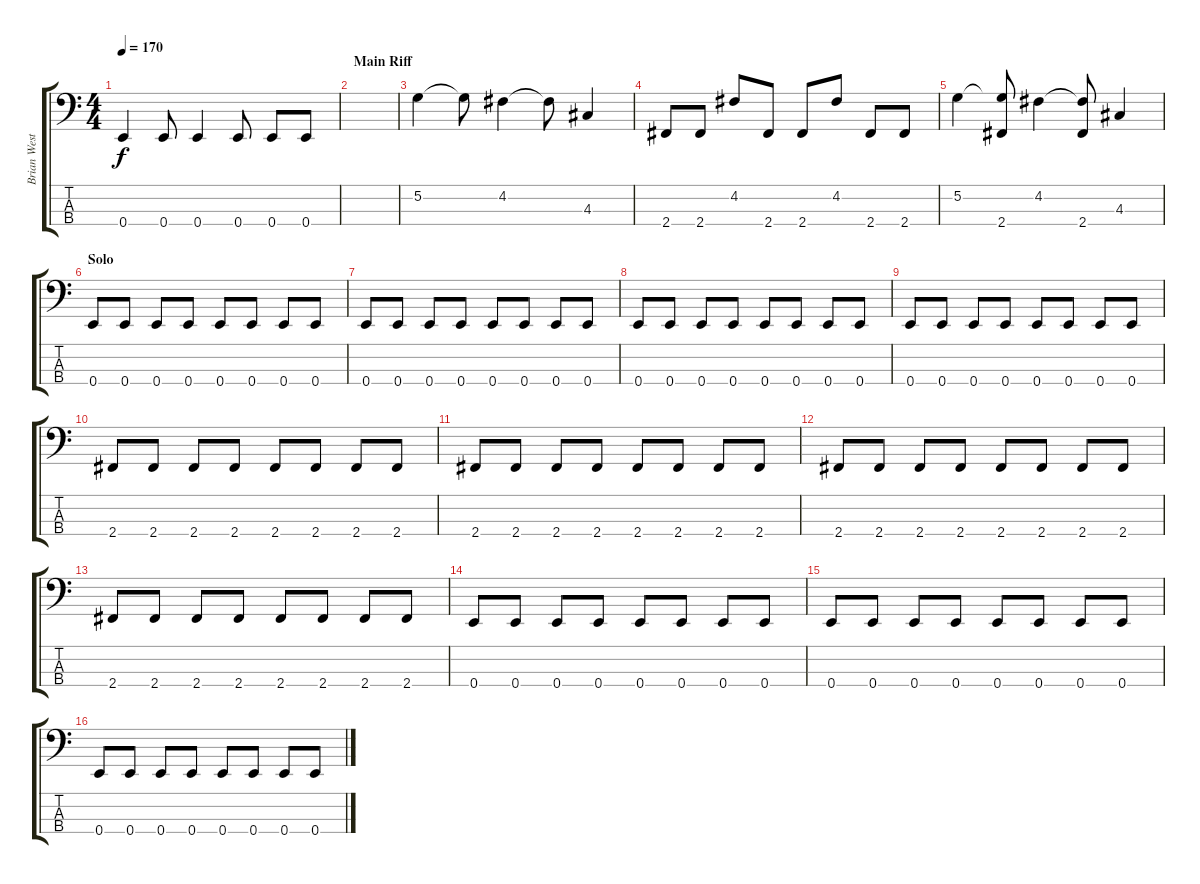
\track ("Brian West - Bass" "Brian West") {instrument electricbasspick}
\staff {score tabs}
\tuning (G2 D2 A1 E1) {hide}
\ts (4 4)
\tempo 170
\clef f4
\ks c
0.4.4{dy f} 0.4.8 0.4.4 0.4.8 0.4.8 0.4.8 |
\section ("" "Main Riff")
|
5.2.4 5.2{t}.8 4.2.4 4.2{t}.8 4.3.4 |
2.4.8 2.4.8 4.2.8 2.4.8 2.4.8 4.2.8 2.4.8 2.4.8 |
5.2.4 (5.2{t} 2.4).8 4.2.4 (4.2{t} 2.4).8 4.3.4 |
\section ("" "Solo")
0.4.8 0.4.8 0.4.8 0.4.8 0.4.8 0.4.8 0.4.8 0.4.8 |
0.4.8 0.4.8 0.4.8 0.4.8 0.4.8 0.4.8 0.4.8 0.4.8 |
0.4.8 0.4.8 0.4.8 0.4.8 0.4.8 0.4.8 0.4.8 0.4.8 |
0.4.8 0.4.8 0.4.8 0.4.8 0.4.8 0.4.8 0.4.8 0.4.8 |
2.4.8 2.4.8 2.4.8 2.4.8 2.4.8 2.4.8 2.4.8 2.4.8 |
2.4.8 2.4.8 2.4.8 2.4.8 2.4.8 2.4.8 2.4.8 2.4.8 |
2.4.8 2.4.8 2.4.8 2.4.8 2.4.8 2.4.8 2.4.8 2.4.8 |
2.4.8 2.4.8 2.4.8 2.4.8 2.4.8 2.4.8 2.4.8 2.4.8 |
0.4.8 0.4.8 0.4.8 0.4.8 0.4.8 0.4.8 0.4.8 0.4.8 |
0.4.8 0.4.8 0.4.8 0.4.8 0.4.8 0.4.8 0.4.8 0.4.8 |
0.4.8 0.4.8 0.4.8 0.4.8 0.4.8 0.4.8 0.4.8 0.4.8
